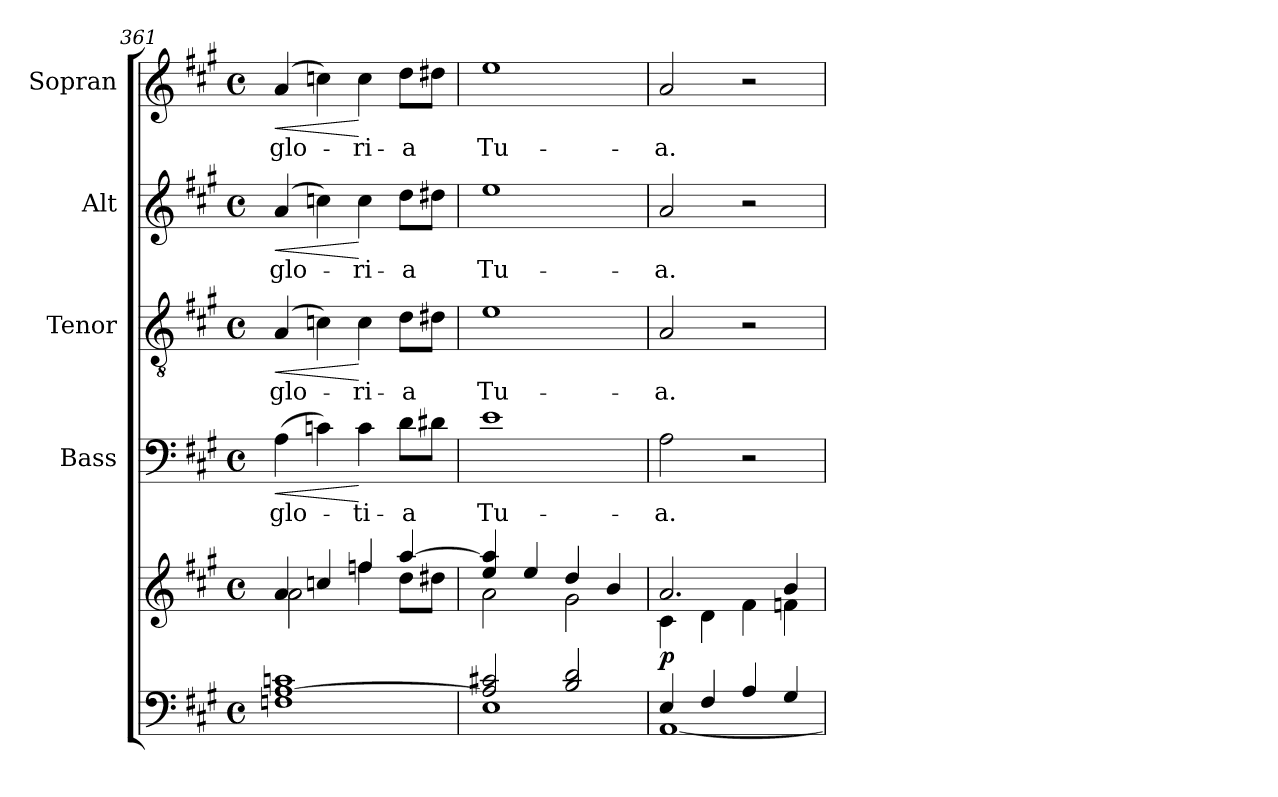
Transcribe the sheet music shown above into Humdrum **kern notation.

**kern	**kern	**dynam	**kern	**text	**dynam	**kern	**text	**dynam	**kern	**text	**dynam	**kern	**text	**dynam
*part5	*part5	*part5	*part4	*part4	*part4	*part3	*part3	*part3	*part2	*part2	*part2	*part1	*part1	*part1
*staff6	*staff5	*staff5/6	*staff4	*staff4	*staff4	*staff3	*staff3	*staff3	*staff2	*staff2	*staff2	*staff1	*staff1	*staff1
*	*	*	*I"Bass	*	*	*I"Tenor	*	*	*I"Alt	*	*	*I"Sopran	*	*
*	*	*	*I'B.	*	*	*I'T.	*	*	*I'A.	*	*	*I'S.	*	*
*clefF4	*clefG2	*	*clefF4	*	*	*clefGv2	*	*	*clefG2	*	*	*clefG2	*	*
*k[f#c#g#]	*k[f#c#g#]	*	*k[f#c#g#]	*	*	*k[f#c#g#]	*	*	*k[f#c#g#]	*	*	*k[f#c#g#]	*	*
*A:	*A:	*	*A:	*	*	*A:	*	*	*A:	*	*	*A:	*	*
*M4/4	*M4/4	*	*M4/4	*	*	*M4/4	*	*	*M4/4	*	*	*M4/4	*	*
*met(c)	*met(c)	*	*met(c)	*	*	*met(c)	*	*	*met(c)	*	*	*met(c)	*	*
=361	=361	=361	=361	=361	=361	=361	=361	=361	=361	=361	=361	=361	=361	=361
*^	*^	*	*	*	*	*	*	*	*	*	*	*	*	*
!	!	!	!	!	!	!LO:LY:b	!LO:HP:b	!	!LO:LY:b	!LO:HP:b	!	!LO:LY:b	!LO:HP:b	!	!LO:LY:b	!LO:HP:b
[>1A 1cn	1Fn	4a/	2a\	.	(>4A\	glo-	<	(4A/	glo-	<	(4a/	glo-	<	(4a/	glo-	<
.	.	4ccn/	.	.	4cn\)	.	.	4cn\)	.	.	4ccn\)	.	.	4ccn\)	.	.
!	!	!	!	!	!	!LO:LY:b	!	!	!LO:LY:b	!	!	!LO:LY:b	!	!	!LO:LY:b	!
.	.	4ffn/	4ff\	.	4c\	-ti-	[	4c\	-ri-	[	4cc\	-ri-	[	4cc\	-ri-	[
!	!	!	!	!	!	!LO:LY:b	!	!	!LO:LY:b	!	!	!LO:LY:b	!	!	!LO:LY:b	!
.	.	[>4aa/	8dd\L	.	8d\L	-a	.	8d\L	-a	.	8dd\L	-a	.	8dd\L	-a	.
.	.	.	8dd#X\J	.	8d#X\J	.	.	8d#X\J	.	.	8dd#X\J	.	.	8dd#X\J	.	.
=362	=362	=362	=362	=362	=362	=362	=362	=362	=362	=362	=362	=362	=362	=362	=362	=362
!	!	!	!	!	!	!LO:LY:b	!	!	!LO:LY:b	!	!	!LO:LY:b	!	!	!LO:LY:b	!
2A/] 2c#X/	1E	4ee/ 4aa/]	2a\	.	1e	Tu-	.	1e	Tu-	.	1ee	Tu-	.	1ee	Tu-	.
.	.	4ee/	.	.	.	.	.	.	.	.	.	.	.	.	.	.
2B/ 2d/	.	4dd/	2g#\	.	.	.	.	.	.	.	.	.	.	.	.	.
.	.	4b/	.	.	.	.	.	.	.	.	.	.	.	.	.	.
=363	=363	=363	=363	=363	=363	=363	=363	=363	=363	=363	=363	=363	=363	=363	=363	=363
!	!	!	!	!LO:DY:b	!	!LO:LY:b	!	!	!LO:LY:b	!	!	!LO:LY:b	!	!	!LO:LY:b	!
4E/	[<1AA	2.a/	4c#\	p	2A\	-a.	.	2A/	-a.	.	2a/	-a.	.	2a/	-a.	.
4F#/	.	.	4d\	.	.	.	.	.	.	.	.	.	.	.	.	.
4A/	.	.	4f#\	.	2r	.	.	2r	.	.	2r	.	.	2r	.	.
4G#/	.	4b/	4fn\	.	.	.	.	.	.	.	.	.	.	.	.	.
*v	*v	*	*	*	*	*	*	*	*	*	*	*	*	*	*	*
*	*v	*v	*	*	*	*	*	*	*	*	*	*	*	*	*
=	=	=	=	=	=	=	=	=	=	=	=	=	=	=
*-	*-	*-	*-	*-	*-	*-	*-	*-	*-	*-	*-	*-	*-	*-
